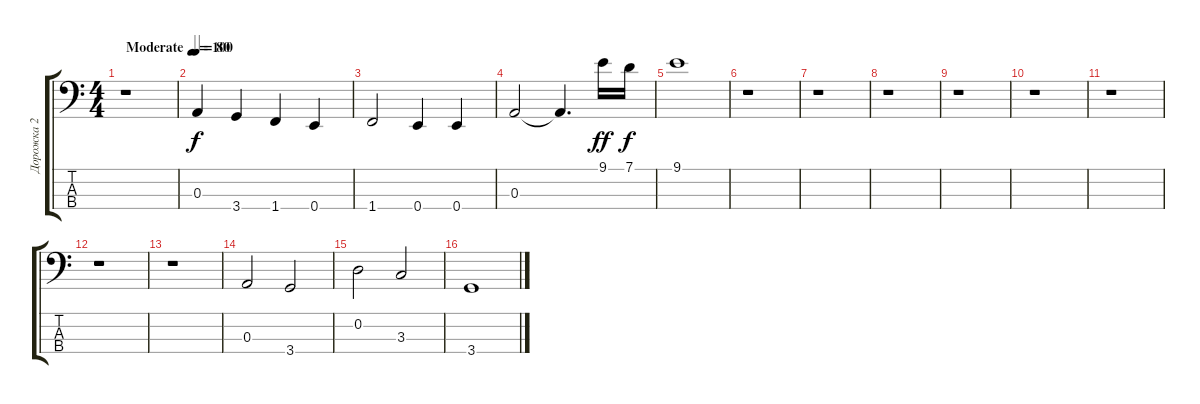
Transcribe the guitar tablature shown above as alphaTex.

\track ("Дорожка 2" "Дорожка 2") {instrument electricbassfinger}
\staff {score tabs}
\tuning (G2 D2 A1 E1) {hide}
\ts (4 4)
\tempo (100 "Moderate")
\clef f4
\ks c
r.1{dy f instrument electricbassfinger} |
\tempo 80
0.3.4 3.4.4 1.4.4 0.4.4 |
1.4.2 0.4.4 0.4.4 |
0.3.2 0.3{t}.4{d} 9.1.16{dy ff} 7.1.16{dy f} |
9.1.1 |
r.1 |
r.1 |
r.1 |
r.1 |
r.1 |
r.1 |
r.1 |
r.1 |
0.3.2 3.4.2 |
0.2.2 3.3.2 |
3.4.1
